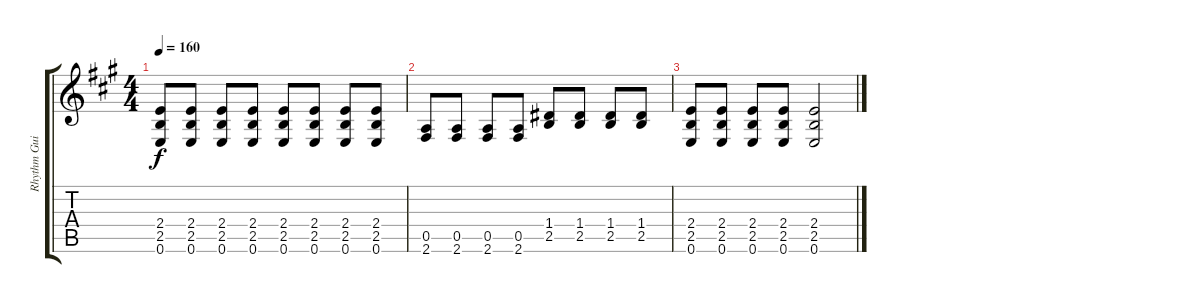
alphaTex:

\track ("Rhythm Guitar" "Rhythm Gui") {instrument overdrivenguitar}
\staff {score tabs}
\tuning (E4 B3 G3 D3 A2 E2) {hide}
\ts (4 4)
\tempo 160
\clef g2
\ks f#minor
(2.4 2.5 0.6).8{dy f} (2.4 2.5 0.6).8 (2.4 2.5 0.6).8 (2.4 2.5 0.6).8 (2.4 2.5 0.6).8 (2.4 2.5 0.6).8 (2.4 2.5 0.6).8 (2.4 2.5 0.6).8 |
(0.5 2.6).8 (0.5 2.6).8 (0.5 2.6).8 (0.5 2.6).8 (1.4 2.5).8 (1.4 2.5).8 (1.4 2.5).8 (1.4 2.5).8 |
(2.4 2.5 0.6).8 (2.4 2.5 0.6).8 (2.4 2.5 0.6).8 (2.4 2.5 0.6).8 (2.4 2.5 0.6).2
